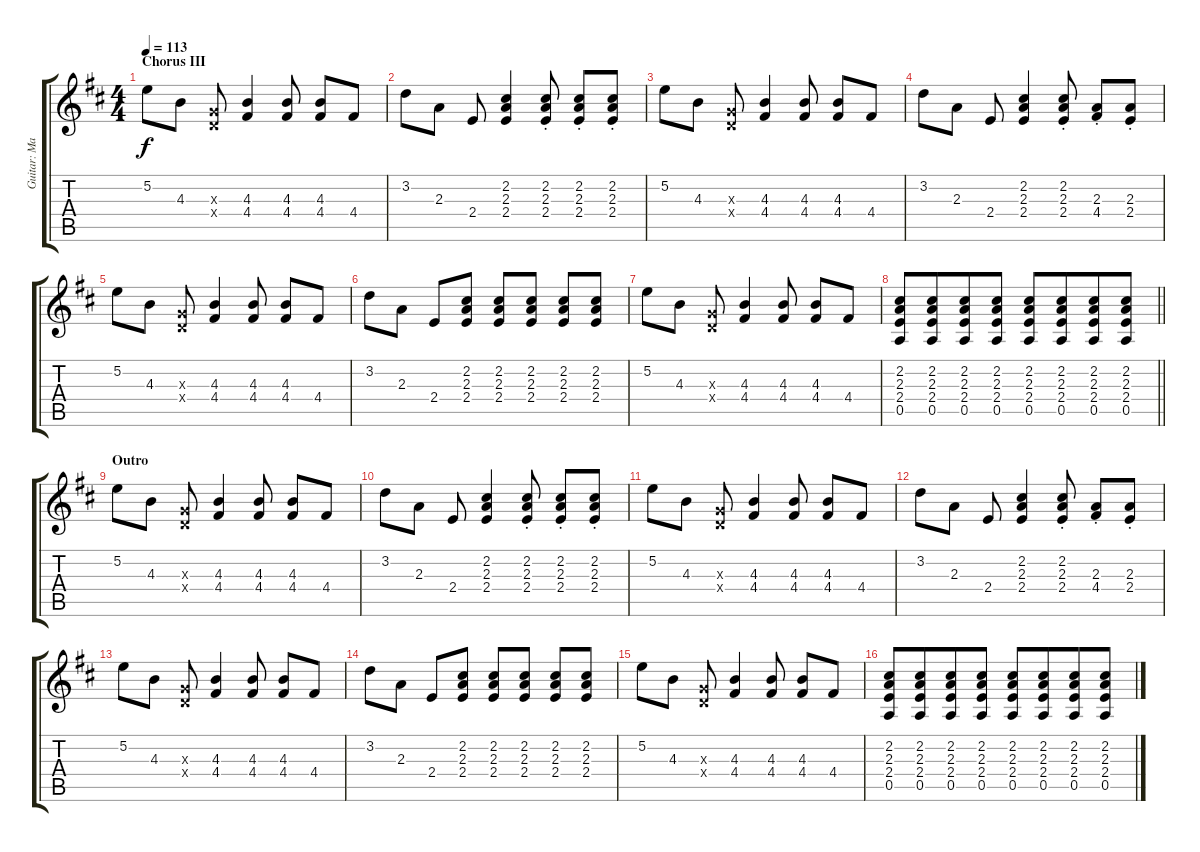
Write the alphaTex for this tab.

\track ("Guitar: Marty" "Guitar: Ma") {instrument distortionguitar}
\staff {score tabs}
\tuning (E4 B3 G3 D3 A2 E2) {hide}
\ts (4 4)
\section ("" "Chorus III")
\tempo 113
\clef g2
\ks d
5.2.8{dy f} 4.3.8 (0.3{x} 0.4{x}).8 (4.3 4.4).4 (4.3 4.4).8 (4.3 4.4).8 4.4.8 |
3.2.8 2.3.8 2.4.8 (2.2 2.3 2.4).4 (2.2{st} 2.3{st} 2.4{st}).8 (2.2{st} 2.3{st} 2.4{st}).8 (2.2{st} 2.3{st} 2.4{st}).8 |
5.2.8 4.3.8 (0.3{x} 0.4{x}).8 (4.3 4.4).4 (4.3 4.4).8 (4.3 4.4).8 4.4.8 |
3.2.8 2.3.8 2.4.8 (2.2 2.3 2.4).4 (2.2{st} 2.3{st} 2.4{st}).8 (2.3{st} 4.4{st}).8 (2.3{st} 2.4{st}).8 |
5.2.8 4.3.8 (0.3{x} 0.4{x}).8 (4.3 4.4).4 (4.3 4.4).8 (4.3 4.4).8 4.4.8 |
3.2.8 2.3.8 2.4.8 (2.2 2.3 2.4).8 (2.2 2.3 2.4).8 (2.2 2.3 2.4).8 (2.2 2.3 2.4).8 (2.2 2.3 2.4).8 |
5.2.8 4.3.8 (0.3{x} 0.4{x}).8 (4.3 4.4).4 (4.3 4.4).8 (4.3 4.4).8 4.4.8 |
\barLineRight lightlight
(2.2 2.3 2.4 0.5).8 (2.2 2.3 2.4 0.5).8{beam merge} (2.2 2.3 2.4 0.5).8 (2.2 2.3 2.4 0.5).8 (2.2 2.3 2.4 0.5).8 (2.2 2.3 2.4 0.5).8{beam merge} (2.2 2.3 2.4 0.5).8 (2.2 2.3 2.4 0.5).8 |
\section ("" "Outro")
5.2.8 4.3.8 (0.3{x} 0.4{x}).8 (4.3 4.4).4 (4.3 4.4).8 (4.3 4.4).8 4.4.8 |
3.2.8 2.3.8 2.4.8 (2.2 2.3 2.4).4 (2.2{st} 2.3{st} 2.4{st}).8 (2.2{st} 2.3{st} 2.4{st}).8 (2.2{st} 2.3{st} 2.4{st}).8 |
5.2.8 4.3.8 (0.3{x} 0.4{x}).8 (4.3 4.4).4 (4.3 4.4).8 (4.3 4.4).8 4.4.8 |
3.2.8 2.3.8 2.4.8 (2.2 2.3 2.4).4 (2.2{st} 2.3{st} 2.4{st}).8 (2.3{st} 4.4{st}).8 (2.3{st} 2.4{st}).8 |
5.2.8 4.3.8 (0.3{x} 0.4{x}).8 (4.3 4.4).4 (4.3 4.4).8 (4.3 4.4).8 4.4.8 |
3.2.8 2.3.8 2.4.8 (2.2 2.3 2.4).8 (2.2 2.3 2.4).8 (2.2 2.3 2.4).8 (2.2 2.3 2.4).8 (2.2 2.3 2.4).8 |
5.2.8 4.3.8 (0.3{x} 0.4{x}).8 (4.3 4.4).4 (4.3 4.4).8 (4.3 4.4).8 4.4.8 |
(2.2 2.3 2.4 0.5).8 (2.2 2.3 2.4 0.5).8{beam merge} (2.2 2.3 2.4 0.5).8 (2.2 2.3 2.4 0.5).8 (2.2 2.3 2.4 0.5).8 (2.2 2.3 2.4 0.5).8{beam merge} (2.2 2.3 2.4 0.5).8 (2.2 2.3 2.4 0.5).8
